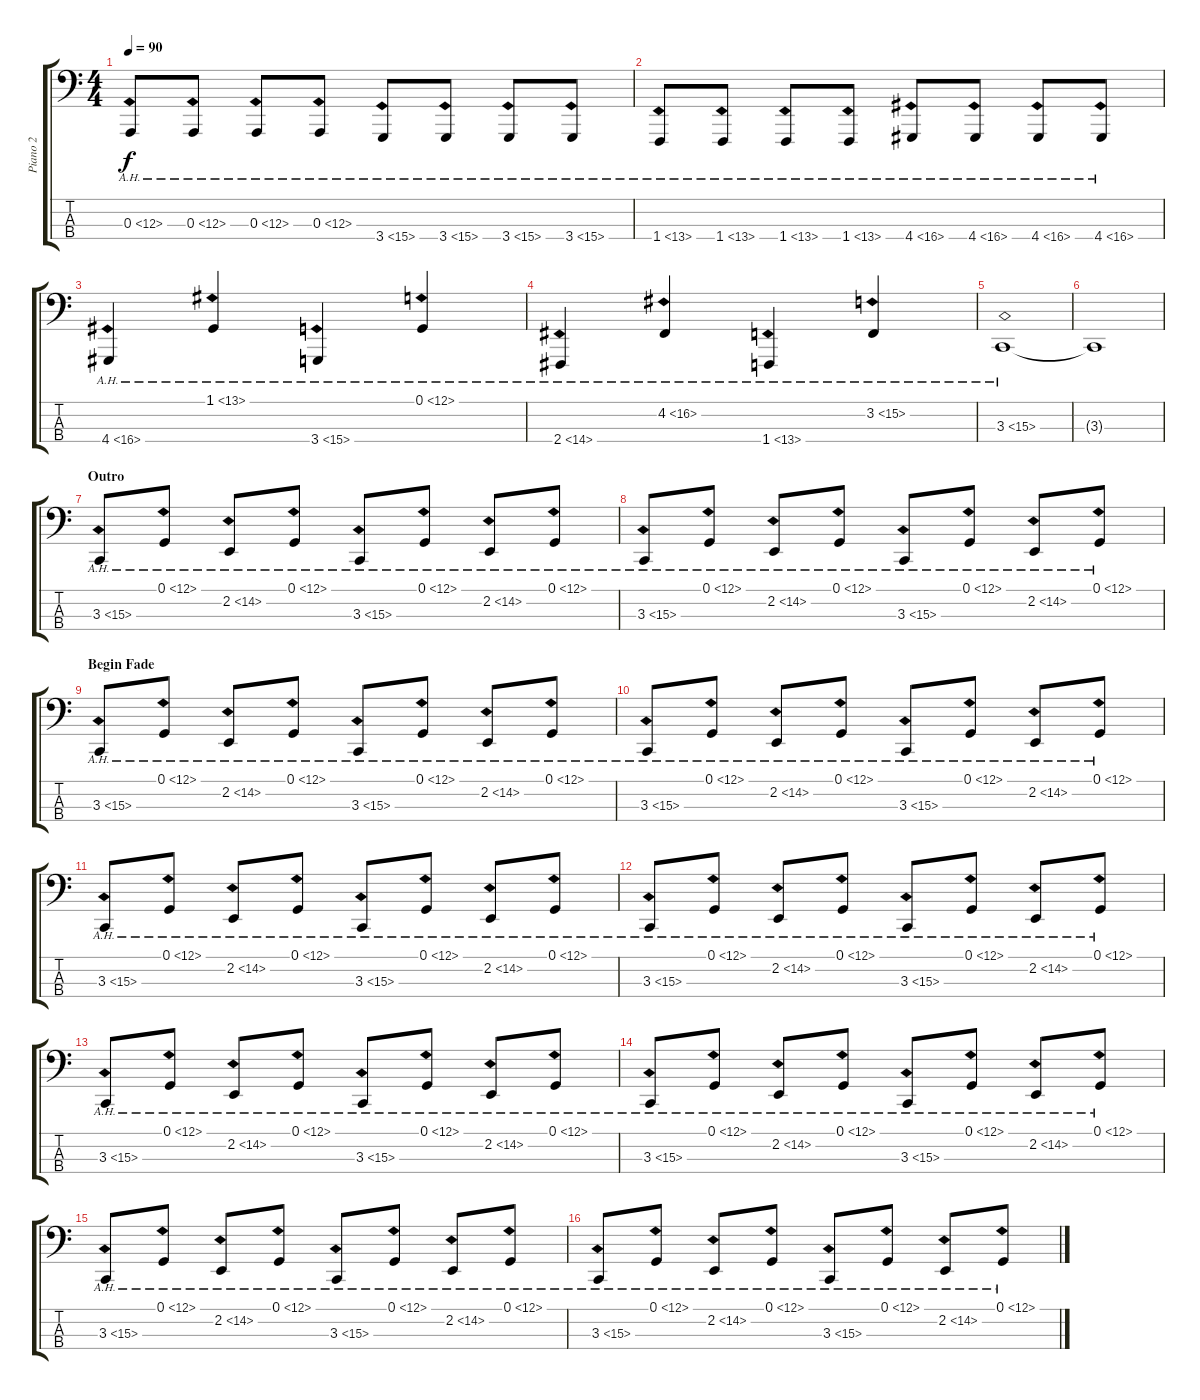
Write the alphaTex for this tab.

\track ("Piano 2" "Piano 2") {instrument acousticgrandpiano}
\staff {score tabs}
\tuning (G2 D2 A1 E1) {hide}
\ts (4 4)
\tempo 90
\clef f4
\ks c
0.3{ah 12}.8{dy f} 0.3{ah 12}.8 0.3{ah 12}.8 0.3{ah 12}.8 3.4{ah 12}.8 3.4{ah 12}.8 3.4{ah 12}.8 3.4{ah 12}.8 |
1.4{ah 12}.8 1.4{ah 12}.8 1.4{ah 12}.8 1.4{ah 12}.8 4.4{ah 12}.8 4.4{ah 12}.8 4.4{ah 12}.8 4.4{ah 12}.8 |
4.4{ah 12}.4 1.1{ah 12}.4 3.4{ah 12}.4 0.1{ah 12}.4 |
2.4{ah 12}.4 4.2{ah 12}.4 1.4{ah 12}.4 3.2{ah 12}.4 |
3.3{ah 12}.1 |
3.3{t}.1 |
\section ("" "Outro")
3.3{ah 12}.8{volume 16} 0.1{ah 12}.8 2.2{ah 12}.8 0.1{ah 12}.8 3.3{ah 12}.8 0.1{ah 12}.8 2.2{ah 12}.8 0.1{ah 12}.8 |
3.3{ah 12}.8 0.1{ah 12}.8 2.2{ah 12}.8 0.1{ah 12}.8 3.3{ah 12}.8 0.1{ah 12}.8 2.2{ah 12}.8 0.1{ah 12}.8 |
\section ("" "Begin Fade")
3.3{ah 12}.8{volume 14} 0.1{ah 12}.8 2.2{ah 12}.8 0.1{ah 12}.8 3.3{ah 12}.8 0.1{ah 12}.8 2.2{ah 12}.8 0.1{ah 12}.8 |
3.3{ah 12}.8 0.1{ah 12}.8 2.2{ah 12}.8 0.1{ah 12}.8 3.3{ah 12}.8 0.1{ah 12}.8 2.2{ah 12}.8 0.1{ah 12}.8 |
3.3{ah 12}.8{volume 12} 0.1{ah 12}.8 2.2{ah 12}.8 0.1{ah 12}.8 3.3{ah 12}.8 0.1{ah 12}.8 2.2{ah 12}.8 0.1{ah 12}.8 |
3.3{ah 12}.8 0.1{ah 12}.8 2.2{ah 12}.8 0.1{ah 12}.8 3.3{ah 12}.8 0.1{ah 12}.8 2.2{ah 12}.8 0.1{ah 12}.8 |
3.3{ah 12}.8{volume 10} 0.1{ah 12}.8 2.2{ah 12}.8 0.1{ah 12}.8 3.3{ah 12}.8 0.1{ah 12}.8 2.2{ah 12}.8 0.1{ah 12}.8 |
3.3{ah 12}.8 0.1{ah 12}.8 2.2{ah 12}.8 0.1{ah 12}.8 3.3{ah 12}.8 0.1{ah 12}.8 2.2{ah 12}.8 0.1{ah 12}.8 |
3.3{ah 12}.8{volume 8} 0.1{ah 12}.8 2.2{ah 12}.8 0.1{ah 12}.8 3.3{ah 12}.8 0.1{ah 12}.8 2.2{ah 12}.8 0.1{ah 12}.8 |
3.3{ah 12}.8 0.1{ah 12}.8 2.2{ah 12}.8 0.1{ah 12}.8 3.3{ah 12}.8 0.1{ah 12}.8 2.2{ah 12}.8 0.1{ah 12}.8
